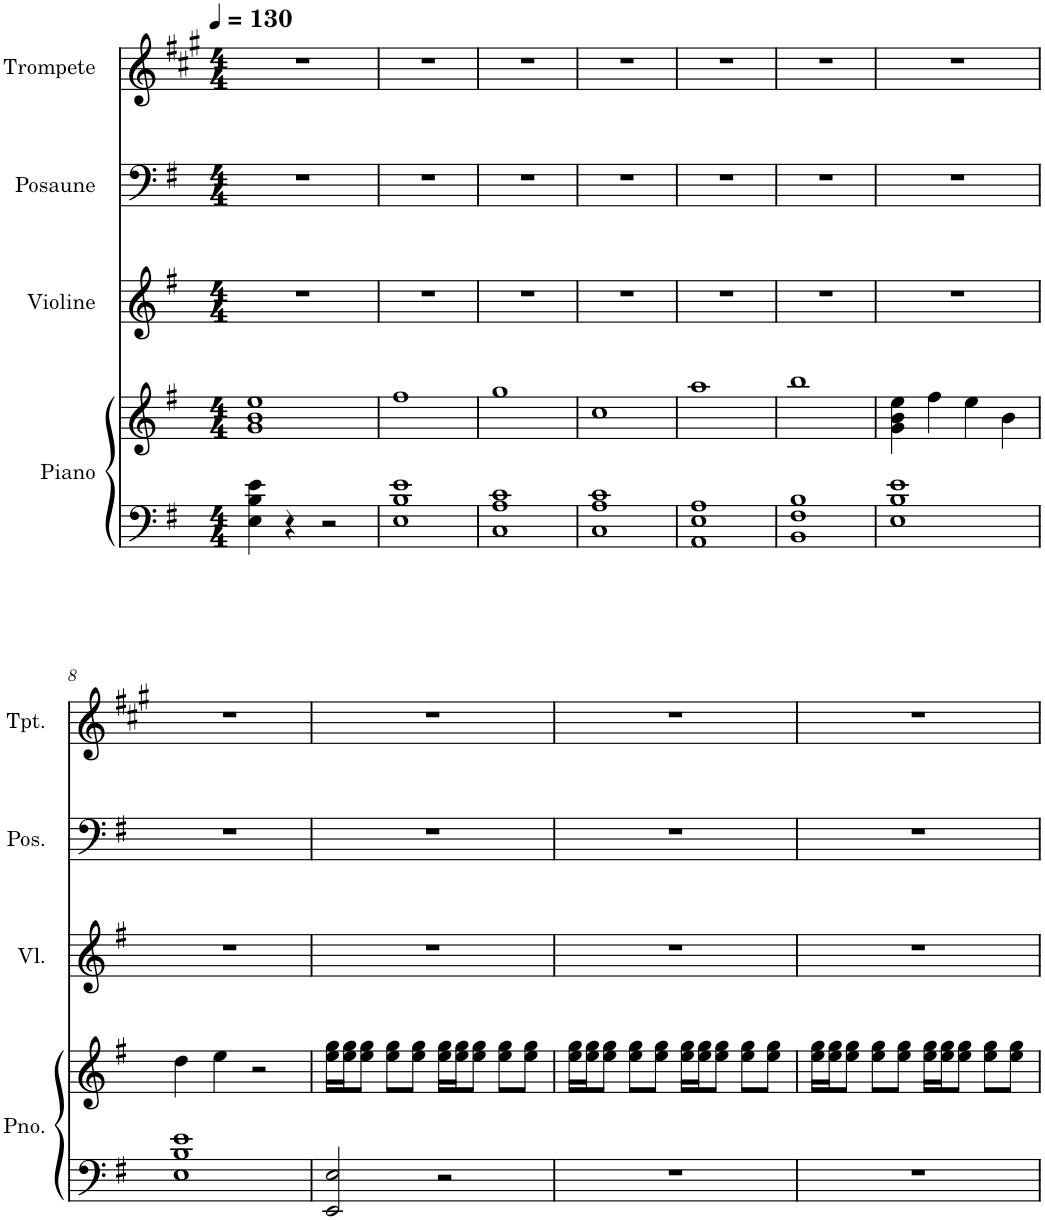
**kern	**kern	**kern	**kern	**kern
*part4	*part4	*part3	*part2	*part1
*staff5	*staff4	*staff3	*staff2	*staff1
*I"Piano	*	*I"Violine	*I"Posaune	*I"Trompete
*I'Pno.	*	*I'Vl.	*I'Pos.	*I'Tpt.
*clefF4	*clefG2	*clefG2	*clefF4	*clefG2
*	*	*	*	*Trd1c2
*k[f#]	*k[f#]	*k[f#]	*k[f#]	*k[f#c#g#]
*M4/4	*M4/4	*M4/4	*M4/4	*M4/4
*MM130	*MM130	*MM130	*MM130	*MM130
=1	=1	=1	=1	=1
4E\ 4B\ 4e\	1g 1b 1ee	1r	1r	1r
4r	.	.	.	.
2r	.	.	.	.
=2	=2	=2	=2	=2
1E 1B 1e	1ff#	1r	1r	1r
=3	=3	=3	=3	=3
1C 1A 1c	1gg	1r	1r	1r
=4	=4	=4	=4	=4
1C 1A 1c	1cc	1r	1r	1r
=5	=5	=5	=5	=5
1AA 1E 1A	1aa	1r	1r	1r
=6	=6	=6	=6	=6
1BB 1F# 1B	1bb	1r	1r	1r
=7	=7	=7	=7	=7
1E 1B 1e	4g\ 4b\ 4ee\	1r	1r	1r
.	4ff#\	.	.	.
.	4ee\	.	.	.
.	4b\	.	.	.
!!LO:LB:g=z
=8	=8	=8	=8	=8
1E 1B 1e	4dd\	1r	1r	1r
.	4ee\	.	.	.
.	2r	.	.	.
=9	=9	=9	=9	=9
2EE/ 2E/	16ee\ 16gg\LL	1r	1r	1r
.	16ee\ 16gg\J	.	.	.
.	8ee\ 8gg\J	.	.	.
.	8ee\ 8gg\L	.	.	.
.	8ee\ 8gg\J	.	.	.
2r	16ee\ 16gg\LL	.	.	.
.	16ee\ 16gg\J	.	.	.
.	8ee\ 8gg\J	.	.	.
.	8ee\ 8gg\L	.	.	.
.	8ee\ 8gg\J	.	.	.
=10	=10	=10	=10	=10
1r	16ee\ 16gg\LL	1r	1r	1r
.	16ee\ 16gg\J	.	.	.
.	8ee\ 8gg\J	.	.	.
.	8ee\ 8gg\L	.	.	.
.	8ee\ 8gg\J	.	.	.
.	16ee\ 16gg\LL	.	.	.
.	16ee\ 16gg\J	.	.	.
.	8ee\ 8gg\J	.	.	.
.	8ee\ 8gg\L	.	.	.
.	8ee\ 8gg\J	.	.	.
=11	=11	=11	=11	=11
1r	16ee\ 16gg\LL	1r	1r	1r
.	16ee\ 16gg\J	.	.	.
.	8ee\ 8gg\J	.	.	.
.	8ee\ 8gg\L	.	.	.
.	8ee\ 8gg\J	.	.	.
.	16ee\ 16gg\LL	.	.	.
.	16ee\ 16gg\J	.	.	.
.	8ee\ 8gg\J	.	.	.
.	8ee\ 8gg\L	.	.	.
.	8ee\ 8gg\J	.	.	.
=	=	=	=	=
*-	*-	*-	*-	*-
